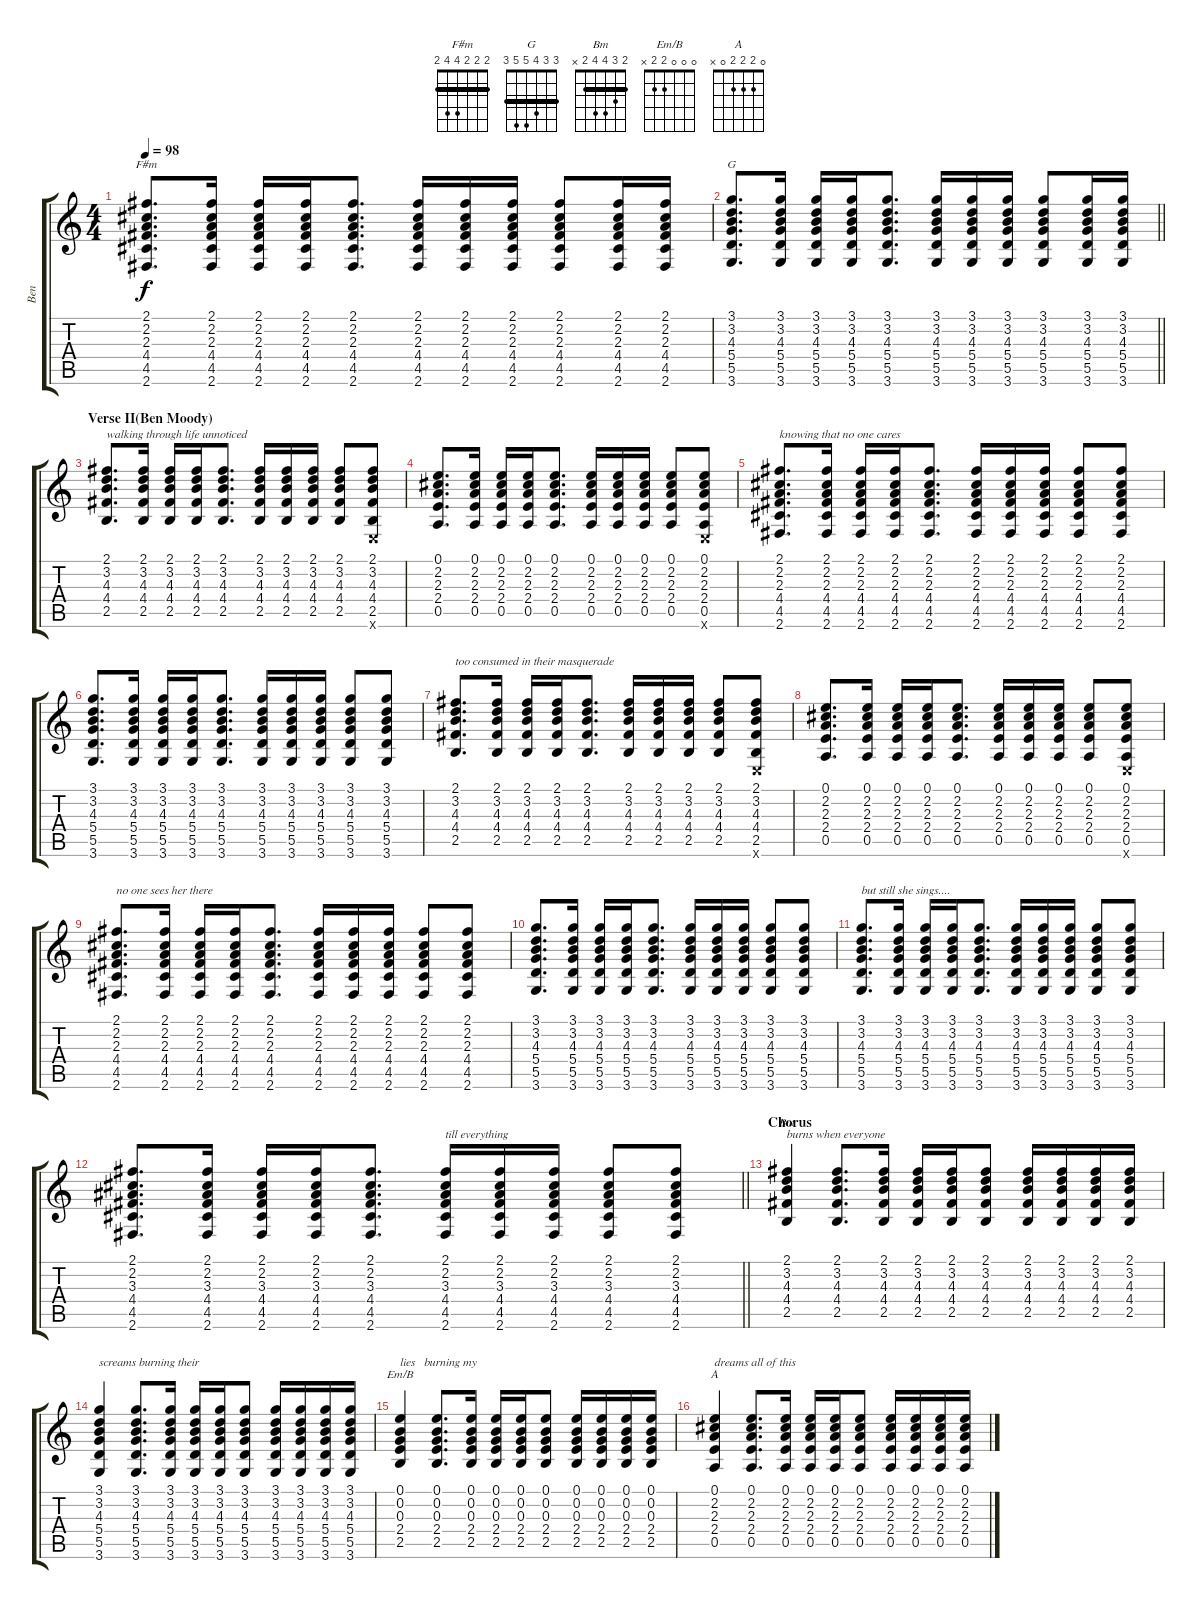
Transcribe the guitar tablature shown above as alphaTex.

\track ("Ben" "Ben") {instrument acousticguitarsteel}
\staff {score tabs}
\tuning (E4 B3 G3 D3 A2 E2) {hide}
\chord ("F#m" 2 2 2 4 4 2) {barre 2}
\chord ("G" 3 3 4 5 5 3) {barre 3}
\chord ("Bm" 2 3 4 4 2 x) {barre 2}
\chord ("Em/B" 0 0 0 2 2 x)
\chord ("A" 0 2 2 2 0 x)
\ts (4 4)
\tempo 98
\clef g2
\ks c
(2.1 2.2 2.3 4.4 4.5 2.6).8{d ch "F#m" dy f} (2.1 2.2 2.3 4.4 4.5 2.6).16 (2.1 2.2 2.3 4.4 4.5 2.6).16 (2.1 2.2 2.3 4.4 4.5 2.6).16 (2.1 2.2 2.3 4.4 4.5 2.6).8{d} (2.1 2.2 2.3 4.4 4.5 2.6).16 (2.1 2.2 2.3 4.4 4.5 2.6).16 (2.1 2.2 2.3 4.4 4.5 2.6).16 (2.1 2.2 2.3 4.4 4.5 2.6).8 (2.1 2.2 2.3 4.4 4.5 2.6).16 (2.1 2.2 2.3 4.4 4.5 2.6).16 |
\barLineRight lightlight
(3.1 3.2 4.3 5.4 5.5 3.6).8{d ch "G"} (3.1 3.2 4.3 5.4 5.5 3.6).16 (3.1 3.2 4.3 5.4 5.5 3.6).16 (3.1 3.2 4.3 5.4 5.5 3.6).16 (3.1 3.2 4.3 5.4 5.5 3.6).8{d} (3.1 3.2 4.3 5.4 5.5 3.6).16 (3.1 3.2 4.3 5.4 5.5 3.6).16 (3.1 3.2 4.3 5.4 5.5 3.6).16 (3.1 3.2 4.3 5.4 5.5 3.6).8 (3.1 3.2 4.3 5.4 5.5 3.6).16 (3.1 3.2 4.3 5.4 5.5 3.6).16 |
\section ("" "Verse II(Ben Moody)")
(2.1 3.2 4.3 4.4 2.5).8{d txt "walking through life unnoticed"} (2.1 3.2 4.3 4.4 2.5).16 (2.1 3.2 4.3 4.4 2.5).16 (2.1 3.2 4.3 4.4 2.5).16 (2.1 3.2 4.3 4.4 2.5).8{d} (2.1 3.2 4.3 4.4 2.5).16 (2.1 3.2 4.3 4.4 2.5).16 (2.1 3.2 4.3 4.4 2.5).16 (2.1 3.2 4.3 4.4 2.5).8 (2.1 3.2 4.3 4.4 2.5 0.6{x}).8 |
(0.1 2.2 2.3 2.4 0.5).8{d} (0.1 2.2 2.3 2.4 0.5).16 (0.1 2.2 2.3 2.4 0.5).16 (0.1 2.2 2.3 2.4 0.5).16 (0.1 2.2 2.3 2.4 0.5).8{d} (0.1 2.2 2.3 2.4 0.5).16 (0.1 2.2 2.3 2.4 0.5).16 (0.1 2.2 2.3 2.4 0.5).16 (0.1 2.2 2.3 2.4 0.5).8 (0.1 2.2 2.3 2.4 0.5 0.6{x}).8 |
(2.1 2.2 2.3 4.4 4.5 2.6).8{d txt "knowing that no one cares"} (2.1 2.2 2.3 4.4 4.5 2.6).16 (2.1 2.2 2.3 4.4 4.5 2.6).16 (2.1 2.2 2.3 4.4 4.5 2.6).16 (2.1 2.2 2.3 4.4 4.5 2.6).8{d} (2.1 2.2 2.3 4.4 4.5 2.6).16 (2.1 2.2 2.3 4.4 4.5 2.6).16 (2.1 2.2 2.3 4.4 4.5 2.6).16 (2.1 2.2 2.3 4.4 4.5 2.6).8 (2.1 2.2 2.3 4.4 4.5 2.6).8 |
(3.1 3.2 4.3 5.4 5.5 3.6).8{d} (3.1 3.2 4.3 5.4 5.5 3.6).16 (3.1 3.2 4.3 5.4 5.5 3.6).16 (3.1 3.2 4.3 5.4 5.5 3.6).16 (3.1 3.2 4.3 5.4 5.5 3.6).8{d} (3.1 3.2 4.3 5.4 5.5 3.6).16 (3.1 3.2 4.3 5.4 5.5 3.6).16 (3.1 3.2 4.3 5.4 5.5 3.6).16 (3.1 3.2 4.3 5.4 5.5 3.6).8 (3.1 3.2 4.3 5.4 5.5 3.6).8 |
(2.1 3.2 4.3 4.4 2.5).8{d txt "too consumed in their masquerade"} (2.1 3.2 4.3 4.4 2.5).16 (2.1 3.2 4.3 4.4 2.5).16 (2.1 3.2 4.3 4.4 2.5).16 (2.1 3.2 4.3 4.4 2.5).8{d} (2.1 3.2 4.3 4.4 2.5).16 (2.1 3.2 4.3 4.4 2.5).16 (2.1 3.2 4.3 4.4 2.5).16 (2.1 3.2 4.3 4.4 2.5).8 (2.1 3.2 4.3 4.4 2.5 0.6{x}).8 |
(0.1 2.2 2.3 2.4 0.5).8{d} (0.1 2.2 2.3 2.4 0.5).16 (0.1 2.2 2.3 2.4 0.5).16 (0.1 2.2 2.3 2.4 0.5).16 (0.1 2.2 2.3 2.4 0.5).8{d} (0.1 2.2 2.3 2.4 0.5).16 (0.1 2.2 2.3 2.4 0.5).16 (0.1 2.2 2.3 2.4 0.5).16 (0.1 2.2 2.3 2.4 0.5).8 (0.1 2.2 2.3 2.4 0.5 0.6{x}).8 |
(2.1 2.2 2.3 4.4 4.5 2.6).8{d txt "no one sees her there"} (2.1 2.2 2.3 4.4 4.5 2.6).16 (2.1 2.2 2.3 4.4 4.5 2.6).16 (2.1 2.2 2.3 4.4 4.5 2.6).16 (2.1 2.2 2.3 4.4 4.5 2.6).8{d} (2.1 2.2 2.3 4.4 4.5 2.6).16 (2.1 2.2 2.3 4.4 4.5 2.6).16 (2.1 2.2 2.3 4.4 4.5 2.6).16 (2.1 2.2 2.3 4.4 4.5 2.6).8 (2.1 2.2 2.3 4.4 4.5 2.6).8 |
(3.1 3.2 4.3 5.4 5.5 3.6).8{d} (3.1 3.2 4.3 5.4 5.5 3.6).16 (3.1 3.2 4.3 5.4 5.5 3.6).16 (3.1 3.2 4.3 5.4 5.5 3.6).16 (3.1 3.2 4.3 5.4 5.5 3.6).8{d} (3.1 3.2 4.3 5.4 5.5 3.6).16 (3.1 3.2 4.3 5.4 5.5 3.6).16 (3.1 3.2 4.3 5.4 5.5 3.6).16 (3.1 3.2 4.3 5.4 5.5 3.6).8 (3.1 3.2 4.3 5.4 5.5 3.6).8 |
(3.1 3.2 4.3 5.4 5.5 3.6).8{d txt "but still she sings...."} (3.1 3.2 4.3 5.4 5.5 3.6).16 (3.1 3.2 4.3 5.4 5.5 3.6).16 (3.1 3.2 4.3 5.4 5.5 3.6).16 (3.1 3.2 4.3 5.4 5.5 3.6).8{d} (3.1 3.2 4.3 5.4 5.5 3.6).16 (3.1 3.2 4.3 5.4 5.5 3.6).16 (3.1 3.2 4.3 5.4 5.5 3.6).16 (3.1 3.2 4.3 5.4 5.5 3.6).8 (3.1 3.2 4.3 5.4 5.5 3.6).8 |
\barLineRight lightlight
(2.1 2.2 3.3 4.4 4.5 2.6).8{d} (2.1 2.2 3.3 4.4 4.5 2.6).16 (2.1 2.2 3.3 4.4 4.5 2.6).16 (2.1 2.2 3.3 4.4 4.5 2.6).16 (2.1 2.2 3.3 4.4 4.5 2.6).8{d} (2.1 2.2 3.3 4.4 4.5 2.6).16{txt "till everything "} (2.1 2.2 3.3 4.4 4.5 2.6).16 (2.1 2.2 3.3 4.4 4.5 2.6).16 (2.1 2.2 3.3 4.4 4.5 2.6).8 (2.1 2.2 3.3 4.4 4.5 2.6).8 |
\section ("" "Chorus")
(2.1 3.2 4.3 4.4 2.5).4{ch "Bm" txt "burns when everyone"} (2.1 3.2 4.3 4.4 2.5).8{d} (2.1 3.2 4.3 4.4 2.5).16 (2.1 3.2 4.3 4.4 2.5).16 (2.1 3.2 4.3 4.4 2.5).16 (2.1 3.2 4.3 4.4 2.5).8 (2.1 3.2 4.3 4.4 2.5).16 (2.1 3.2 4.3 4.4 2.5).16 (2.1 3.2 4.3 4.4 2.5).16 (2.1 3.2 4.3 4.4 2.5).16 |
(3.1 3.2 4.3 5.4 5.5 3.6).4{txt "screams burning their"} (3.1 3.2 4.3 5.4 5.5 3.6).8{d} (3.1 3.2 4.3 5.4 5.5 3.6).16 (3.1 3.2 4.3 5.4 5.5 3.6).16 (3.1 3.2 4.3 5.4 5.5 3.6).16 (3.1 3.2 4.3 5.4 5.5 3.6).8 (3.1 3.2 4.3 5.4 5.5 3.6).16 (3.1 3.2 4.3 5.4 5.5 3.6).16 (3.1 3.2 4.3 5.4 5.5 3.6).16 (3.1 3.2 4.3 5.4 5.5 3.6).16 |
(0.1 0.2 0.3 2.4 2.5).4{ch "Em/B" txt "lies   burning my"} (0.1 0.2 0.3 2.4 2.5).8{d} (0.1 0.2 0.3 2.4 2.5).16 (0.1 0.2 0.3 2.4 2.5).16 (0.1 0.2 0.3 2.4 2.5).16 (0.1 0.2 0.3 2.4 2.5).8 (0.1 0.2 0.3 2.4 2.5).16 (0.1 0.2 0.3 2.4 2.5).16 (0.1 0.2 0.3 2.4 2.5).16 (0.1 0.2 0.3 2.4 2.5).16 |
(0.1 2.2 2.3 2.4 0.5).4{ch "A" txt "dreams all of this"} (0.1 2.2 2.3 2.4 0.5).8{d} (0.1 2.2 2.3 2.4 0.5).16 (0.1 2.2 2.3 2.4 0.5).16 (0.1 2.2 2.3 2.4 0.5).16 (0.1 2.2 2.3 2.4 0.5).8 (0.1 2.2 2.3 2.4 0.5).16 (0.1 2.2 2.3 2.4 0.5).16 (0.1 2.2 2.3 2.4 0.5).16 (0.1 2.2 2.3 2.4 0.5).16
